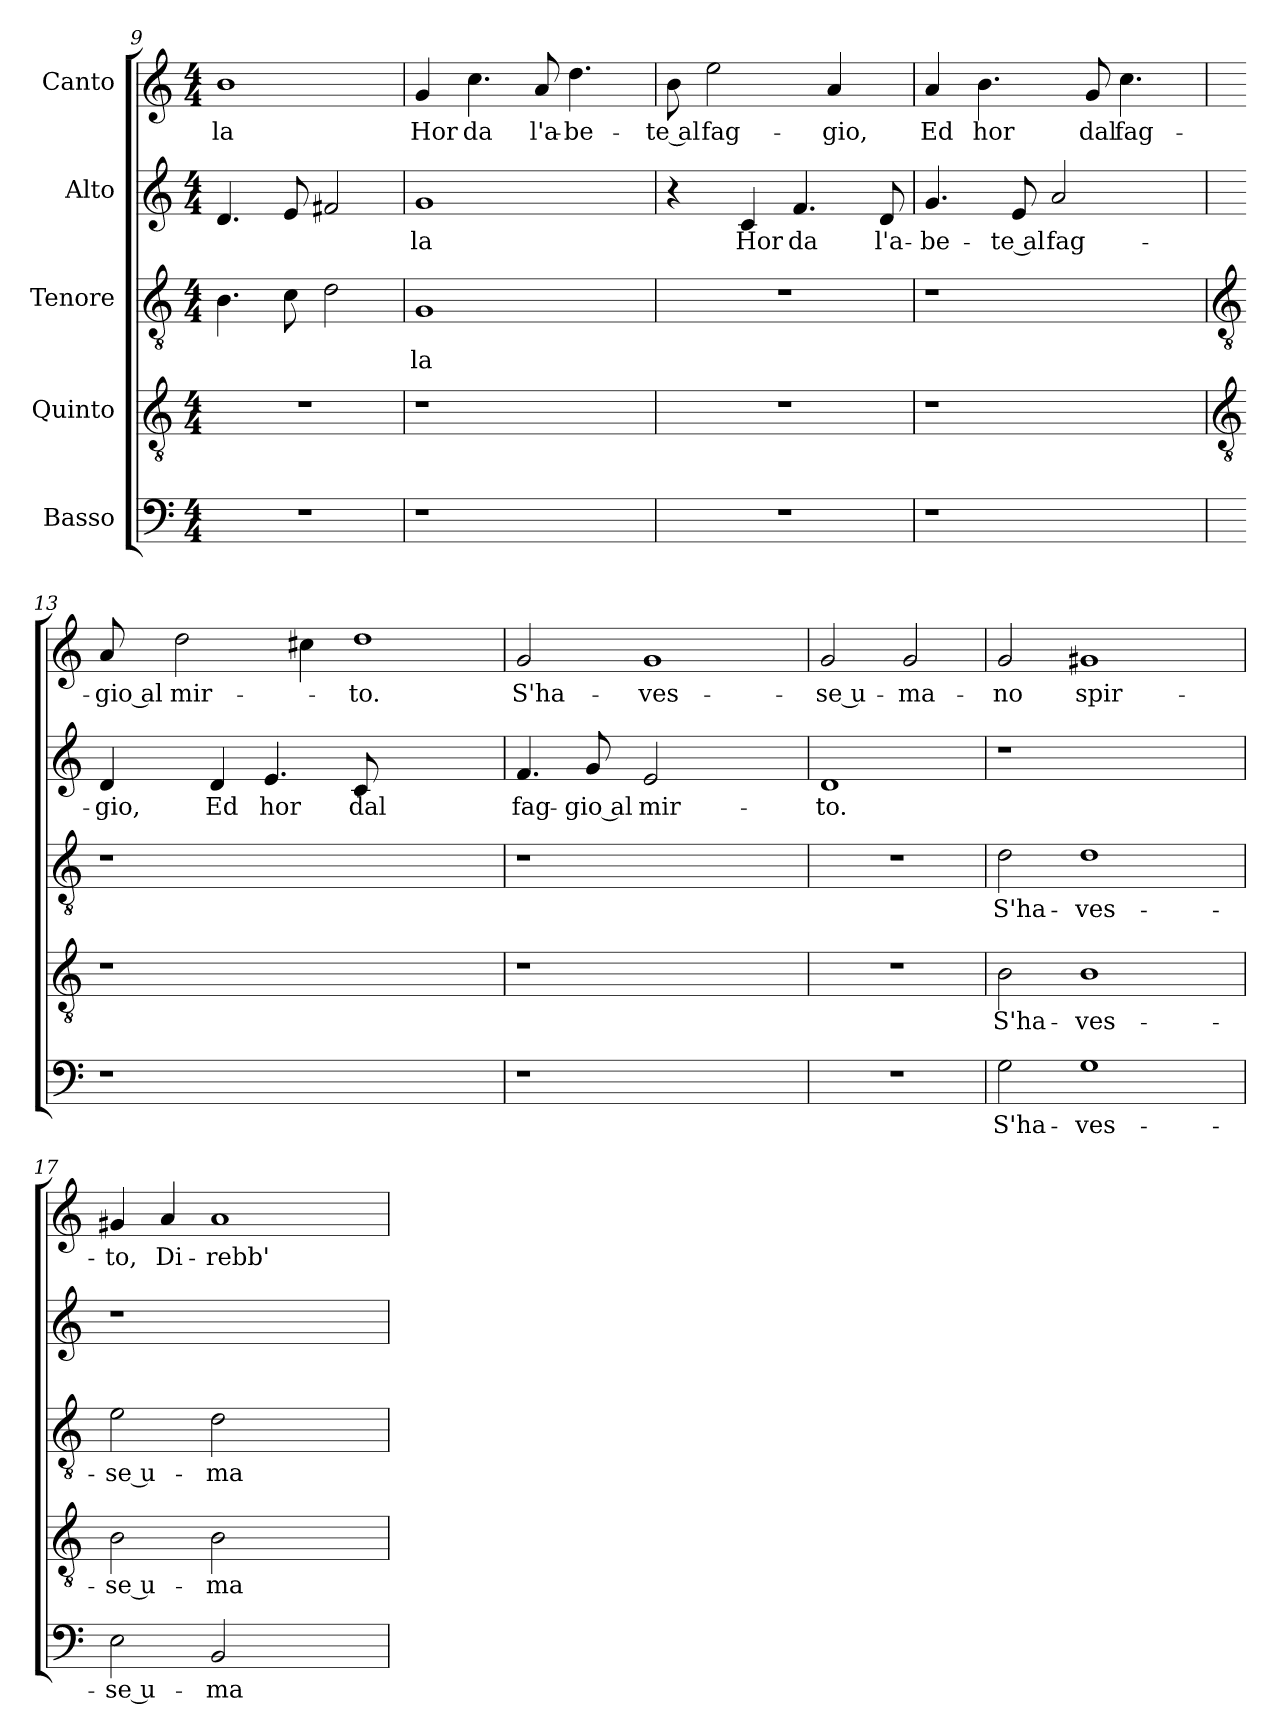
**kern	**text	**kern	**text	**kern	**text	**kern	**text	**kern	**text
*part5	*part5	*part4	*part4	*part3	*part3	*part2	*part2	*part1	*part1
*staff5	*staff5	*staff4	*staff4	*staff3	*staff3	*staff2	*staff2	*staff1	*staff1
*I"Basso	*	*I"Quinto	*	*I"Tenore	*	*I"Alto	*	*I"Canto	*
*clefF4	*	*clefGv2	*	*clefGv2	*	*clefG2	*	*clefG2	*
*k[]	*	*k[]	*	*k[]	*	*k[]	*	*k[]	*
*C:	*	*C:	*	*C:	*	*C:	*	*C:	*
*M4/4	*	*M4/4	*	*M4/4	*	*M4/4	*	*M4/4	*
=9	=9	=9	=9	=9	=9	=9	=9	=9	=9
!	!	!	!	!	!	!	!	!	!LO:LY:b
1r	.	1r	.	4.B	.	4.d	.	1b	-la
.	.	.	.	8c	.	8e	.	.	.
.	.	.	.	2d	.	2f#X	.	.	.
=10	=10	=10	=10	=10	=10	=10	=10	=10	=10
!	!	!	!	!	!LO:LY:b	!	!LO:LY:b	!	!LO:LY:b
1r	.	1r	.	1G	la	1g	-la	4g	Hor
!	!	!	!	!	!	!	!	!	!LO:LY:b
.	.	.	.	.	.	.	.	4.cc	da
!	!	!	!	!	!	!	!	!	!LO:LY:b
.	.	.	.	.	.	.	.	8a	l'a-
!	!	!	!	!	!	!	!	!	!LO:LY:b
.	.	.	.	.	.	.	.	4.dd	-be-
8ryy	.	8ryy	.	8ryy	.	8ryy	.	.	.
=11	=11	=11	=11	=11	=11	=11	=11	=11	=11
!	!	!	!	!	!	!	!	!	!LO:LY:b
1r	.	1r	.	1r	.	4r	.	8b	-te al
!	!	!	!	!	!	!	!	!	!LO:LY:b
.	.	.	.	.	.	.	.	2ee	fag-
!	!	!	!	!	!	!	!LO:LY:b	!	!
.	.	.	.	.	.	4c	Hor	.	.
!	!	!	!	!	!	!	!LO:LY:b	!	!
.	.	.	.	.	.	4.f	da	.	.
!	!	!	!	!	!	!	!	!	!LO:LY:b
.	.	.	.	.	.	.	.	4a	-gio,
!	!	!	!	!	!	!	!LO:LY:b	!	!
.	.	.	.	.	.	8d	l'a-	8ryy	.
!!LO:LB:g=z
=12	=12	=12	=12	=12	=12	=12	=12	=12	=12
!	!	!	!	!	!	!	!LO:LY:b	!	!LO:LY:b
1r	.	1r	.	1r	.	4.g	-be-	4a	Ed
!	!	!	!	!	!	!	!	!	!LO:LY:b
.	.	.	.	.	.	.	.	4.b	hor
!	!	!	!	!	!	!	!LO:LY:b	!	!
.	.	.	.	.	.	8e	-te al	.	.
!	!	!	!	!	!	!	!LO:LY:b	!	!
.	.	.	.	.	.	2a	fag-	.	.
!	!	!	!	!	!	!	!	!	!LO:LY:b
.	.	.	.	.	.	.	.	8g	dal
!	!	!	!	!	!	!	!	!	!LO:LY:b
.	.	.	.	.	.	.	.	4.cc	fag-
8ryy	.	8ryy	.	8ryy	.	8ryy	.	.	.
!!LO:LB:g=z
=13	=13	=13	=13	=13	=13	=13	=13	=13	=13
*	*	*clefGv2	*	*clefGv2	*	*	*	*	*
!	!	!	!	!	!	!	!LO:LY:b	!	!LO:LY:b
1r	.	1r	.	1r	.	4d	-gio,	8a	-gio al
!	!	!	!	!	!	!	!	!	!LO:LY:b
.	.	.	.	.	.	.	.	2dd	mir-
!	!	!	!	!	!	!	!LO:LY:b	!	!
.	.	.	.	.	.	4d	Ed	.	.
!	!	!	!	!	!	!	!LO:LY:b	!	!
.	.	.	.	.	.	4.e	hor	.	.
.	.	.	.	.	.	.	.	4cc#X	.
!	!	!	!	!	!	!	!LO:LY:b	!	!LO:LY:b
.	.	.	.	.	.	8c	dal	1dd	-to.
2..ryy	.	2..ryy	.	2..ryy	.	2..ryy	.	.	.
=14	=14	=14	=14	=14	=14	=14	=14	=14	=14
!	!	!	!	!	!	!	!LO:LY:b	!	!LO:LY:b
1r	.	1r	.	1r	.	4.f	fag-	2g	S'ha-
!	!	!	!	!	!	!	!LO:LY:b	!	!
.	.	.	.	.	.	8g	-gio al	.	.
!	!	!	!	!	!	!	!LO:LY:b	!	!LO:LY:b
.	.	.	.	.	.	2e	mir-	1g	-ves-
2ryy	.	2ryy	.	2ryy	.	2ryy	.	.	.
=15	=15	=15	=15	=15	=15	=15	=15	=15	=15
!	!	!	!	!	!	!	!LO:LY:b	!	!LO:LY:b
1r	.	1r	.	1r	.	1d	-to.	2g	-se u-
!	!	!	!	!	!	!	!	!	!LO:LY:b
.	.	.	.	.	.	.	.	2g	-ma-
=16	=16	=16	=16	=16	=16	=16	=16	=16	=16
!	!LO:LY:b	!	!LO:LY:b	!	!LO:LY:b	!	!	!	!LO:LY:b
2G	S'ha-	2B	S'ha-	2d	S'ha-	1r	.	2g	-no
!	!LO:LY:b	!	!LO:LY:b	!	!LO:LY:b	!	!	!	!LO:LY:b
1G	-ves-	1B	-ves-	1d	-ves-	.	.	1g#X	spir-
.	.	.	.	.	.	2ryy	.	.	.
!!LO:LB:g=z
=17	=17	=17	=17	=17	=17	=17	=17	=17	=17
!	!LO:LY:b	!	!LO:LY:b	!	!LO:LY:b	!	!	!	!LO:LY:b
*	*	*	*	*	*	*	*	*^	*
2E	-se u-	2B	-se u-	2e	-se u-	1r	.	4g#X	2ryy	-to,
!	!	!	!	!	!	!	!	!	!	!LO:LY:b
.	.	.	.	.	.	.	.	4a	.	Di-
!	!LO:LY:b	!	!LO:LY:b	!	!LO:LY:b	!	!	!	!	!LO:LY:b
2BB	-ma-	2B	-ma-	2d	-ma-	.	.	1a	4ryy	-rebb'
.	.	.	.	.	.	.	.	.	4ryy	.
2ryy	.	2ryy	.	2ryy	.	2ryy	.	.	2ryy	.
*	*	*	*	*	*	*	*	*v	*v	*
=	=	=	=	=	=	=	=	=	=
*-	*-	*-	*-	*-	*-	*-	*-	*-	*-
